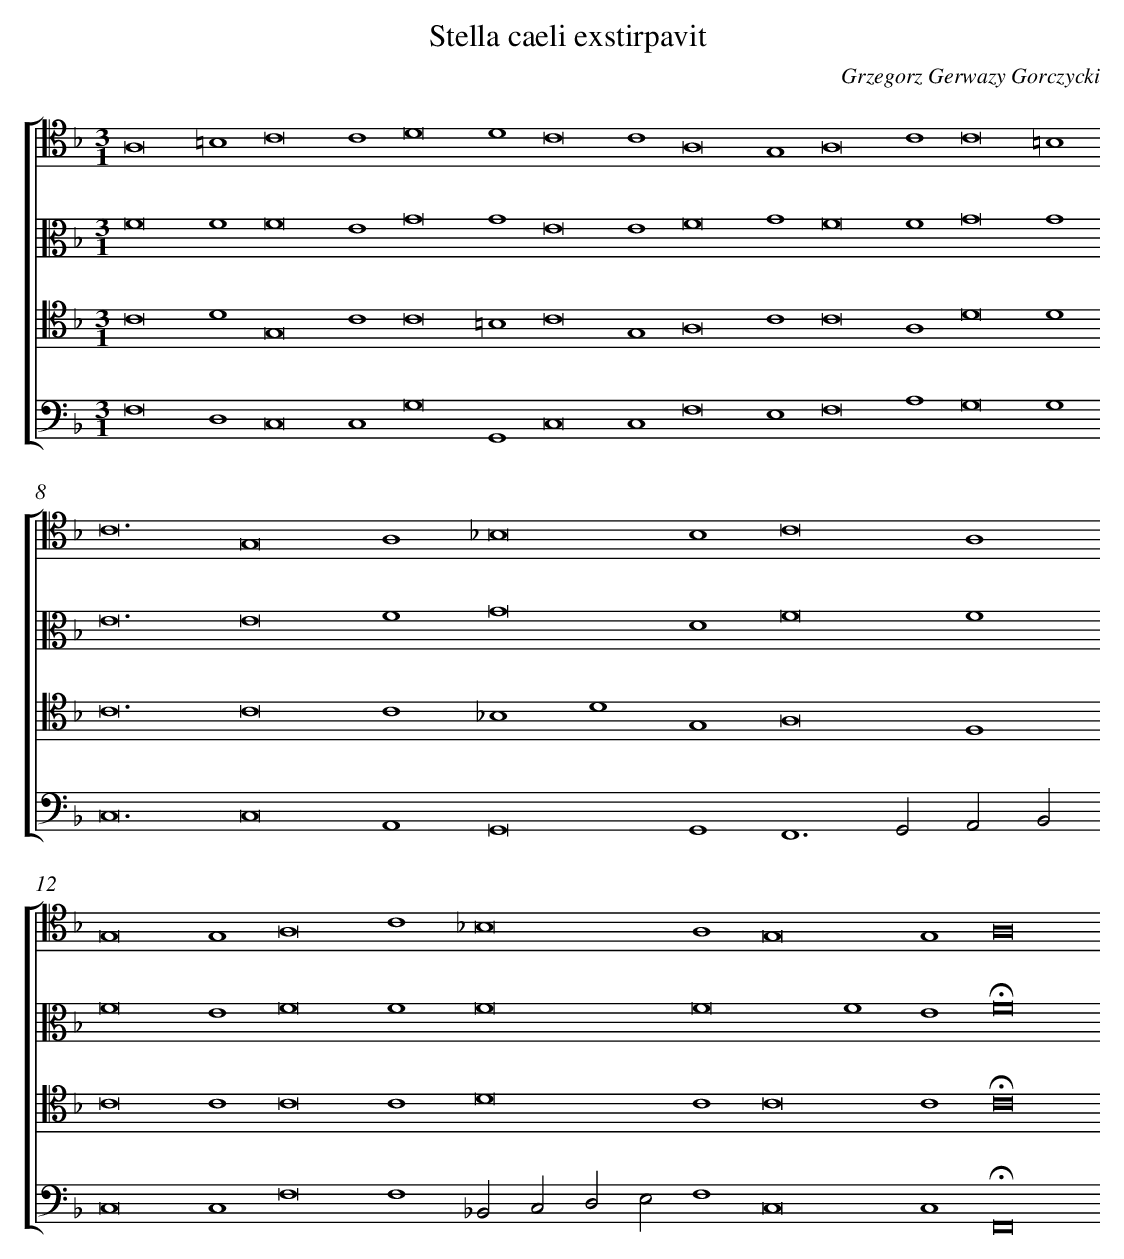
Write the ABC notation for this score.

X:1
T: Stella caeli exstirpavit
C: Grzegorz Gerwazy Gorczycki
L: 1/4
M: 3/1
%%staves [1 2 3 4]
V: 1 clef=tenor
V: 2 clef=alto
V: 3 clef=tenor
V: 4 clef=bass
K: F
[V:1] A,8=B,4 [|]
[V:2] F8F4 [|]
[V:3] C8D4 [|]
[V:4] F,8D,4 [|]
[V:1] C8C4 [|]
[V:2] F8E4 [|]
[V:3] G,8C4 [|]
[V:4] C,8C,4 [|]
[V:1] D8D4 [|]
[V:2] G8G4 [|]
[V:3] C8=B,4 [|]
[V:4] G,8G,,4 [|]
[V:1] C8C4 [|]
[V:2] E8E4 [|]
[V:3] C8G,4 [|]
[V:4] C,8C,4 [|]
[V:1] A,8G,4 [|]
[V:2] F8G4 [|]
[V:3] A,8C4 [|]
[V:4] F,8E,4 [|]
[V:1] A,8C4 [|]
[V:2] F8F4 [|]
[V:3] C8A,4 [|]
[V:4] F,8A,4 [|]
[V:1] C8=B,4 [|]
[V:2] G8G4 [|]
[V:3] D8D4 [|]
[V:4] G,8G,4 [|]
[V:1] C12 [|]
[V:2] E12 [|]
[V:3] C12 [|]
[V:4] C,12 [|]
[V:1] G,8A,4 [|]
[V:2] E8F4 [|]
[V:3] C8C4 [|]
[V:4] C,8A,,4 [|]
[V:1] _B,8B,4 [|]
[V:2] G8D4 [|]
[V:3] _B,4D4G,4 [|]
[V:4] G,,8G,,4 [|]
[V:1] C8A,4 [|]
[V:2] F8F4 [|]
[V:3] A,8F,4 [|]
[V:4] F,,4>G,,4A,,2B,,2 [|]
[V:1] G,8G,4 [|]
[V:2] F8E4 [|]
[V:3] C8C4 [|]
[V:4] C,8C,4 [|]
[V:1] A,8C4 [|]
[V:2] F8F4 [|]
[V:3] C8C4 [|]
[V:4] F,8F,4 [|]
[V:1] _B,8A,4 [|]
[V:2] F8F8 [|]
[V:3] D8C4 [|]
[V:4] _B,,2C,2D,2E,2F,4 [|]
[V:1] G,8G,4 [|]
[V:2] F4E4 [|]
[V:3] C8C4 [|]
[V:4] C,8C,4 [|]
[V:1] A,12 [|]
[V:2] !fermata!F12 [|]
[V:3] !fermata!C12 [|]
[V:4] !fermata!F,,12 [|]
